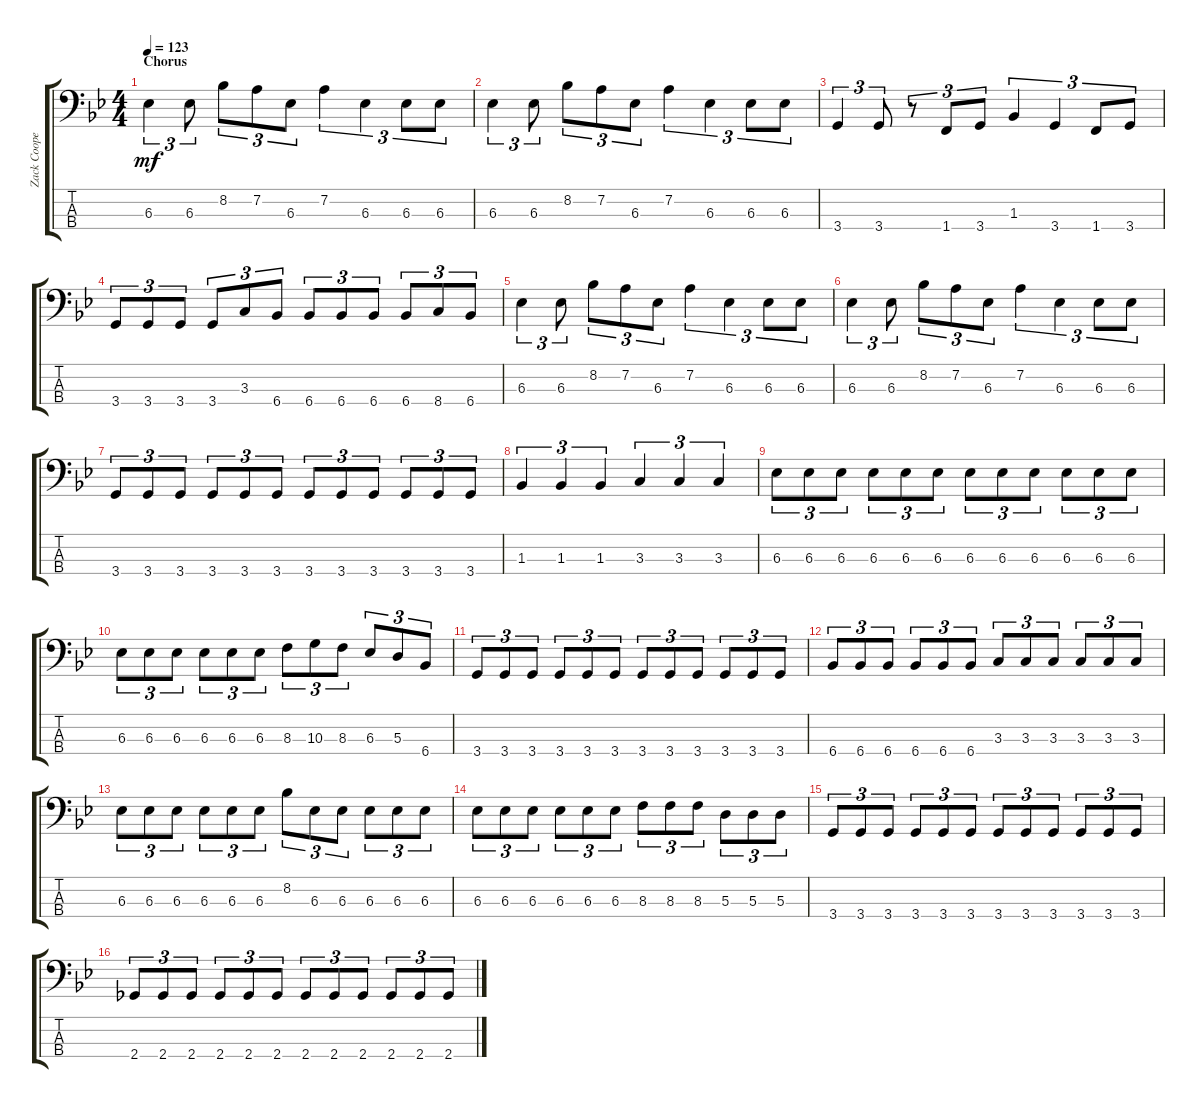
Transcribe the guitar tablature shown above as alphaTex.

\track ("Zack Cooper" "Zack Coope") {instrument electricbassfinger}
\staff {score tabs}
\tuning (G2 D2 A1 E1) {hide}
\ts (4 4)
\section ("" "Chorus")
\tempo 123
\clef f4
\ks gminor
6.3.4{tu (3 2) dy mf} 6.3.8{tu (3 2)} 8.2.8{tu (3 2)} 7.2.8{tu (3 2)} 6.3.8{tu (3 2)} 7.2.4{tu (3 2)} 6.3.4{tu (3 2)} 6.3.8{tu (3 2)} 6.3.8{tu (3 2)} |
6.3.4{tu (3 2)} 6.3.8{tu (3 2)} 8.2.8{tu (3 2)} 7.2.8{tu (3 2)} 6.3.8{tu (3 2)} 7.2.4{tu (3 2)} 6.3.4{tu (3 2)} 6.3.8{tu (3 2)} 6.3.8{tu (3 2)} |
3.4.4{tu (3 2)} 3.4.8{tu (3 2)} r.8{tu (3 2)} 1.4.8{tu (3 2)} 3.4.8{tu (3 2)} 1.3.4{tu (3 2)} 3.4.4{tu (3 2)} 1.4.8{tu (3 2)} 3.4.8{tu (3 2)} |
3.4.8{tu (3 2)} 3.4.8{tu (3 2)} 3.4.8{tu (3 2)} 3.4.8{tu (3 2)} 3.3.8{tu (3 2)} 6.4.8{tu (3 2)} 6.4.8{tu (3 2)} 6.4.8{tu (3 2)} 6.4.8{tu (3 2)} 6.4.8{tu (3 2)} 8.4.8{tu (3 2)} 6.4.8{tu (3 2)} |
6.3.4{tu (3 2)} 6.3.8{tu (3 2)} 8.2.8{tu (3 2)} 7.2.8{tu (3 2)} 6.3.8{tu (3 2)} 7.2.4{tu (3 2)} 6.3.4{tu (3 2)} 6.3.8{tu (3 2)} 6.3.8{tu (3 2)} |
6.3.4{tu (3 2)} 6.3.8{tu (3 2)} 8.2.8{tu (3 2)} 7.2.8{tu (3 2)} 6.3.8{tu (3 2)} 7.2.4{tu (3 2)} 6.3.4{tu (3 2)} 6.3.8{tu (3 2)} 6.3.8{tu (3 2)} |
3.4.8{tu (3 2)} 3.4.8{tu (3 2)} 3.4.8{tu (3 2)} 3.4.8{tu (3 2)} 3.4.8{tu (3 2)} 3.4.8{tu (3 2)} 3.4.8{tu (3 2)} 3.4.8{tu (3 2)} 3.4.8{tu (3 2)} 3.4.8{tu (3 2)} 3.4.8{tu (3 2)} 3.4.8{tu (3 2)} |
1.3.4{tu (3 2)} 1.3.4{tu (3 2)} 1.3.4{tu (3 2)} 3.3.4{tu (3 2)} 3.3.4{tu (3 2)} 3.3.4{tu (3 2)} |
6.3.8{tu (3 2)} 6.3.8{tu (3 2)} 6.3.8{tu (3 2)} 6.3.8{tu (3 2)} 6.3.8{tu (3 2)} 6.3.8{tu (3 2)} 6.3.8{tu (3 2)} 6.3.8{tu (3 2)} 6.3.8{tu (3 2)} 6.3.8{tu (3 2)} 6.3.8{tu (3 2)} 6.3.8{tu (3 2)} |
6.3.8{tu (3 2)} 6.3.8{tu (3 2)} 6.3.8{tu (3 2)} 6.3.8{tu (3 2)} 6.3.8{tu (3 2)} 6.3.8{tu (3 2)} 8.3.8{tu (3 2)} 10.3.8{tu (3 2)} 8.3.8{tu (3 2)} 6.3.8{tu (3 2)} 5.3.8{tu (3 2)} 6.4.8{tu (3 2)} |
3.4.8{tu (3 2)} 3.4.8{tu (3 2)} 3.4.8{tu (3 2)} 3.4.8{tu (3 2)} 3.4.8{tu (3 2)} 3.4.8{tu (3 2)} 3.4.8{tu (3 2)} 3.4.8{tu (3 2)} 3.4.8{tu (3 2)} 3.4.8{tu (3 2)} 3.4.8{tu (3 2)} 3.4.8{tu (3 2)} |
6.4.8{tu (3 2)} 6.4.8{tu (3 2)} 6.4.8{tu (3 2)} 6.4.8{tu (3 2)} 6.4.8{tu (3 2)} 6.4.8{tu (3 2)} 3.3.8{tu (3 2)} 3.3.8{tu (3 2)} 3.3.8{tu (3 2)} 3.3.8{tu (3 2)} 3.3.8{tu (3 2)} 3.3.8{tu (3 2)} |
6.3.8{tu (3 2)} 6.3.8{tu (3 2)} 6.3.8{tu (3 2)} 6.3.8{tu (3 2)} 6.3.8{tu (3 2)} 6.3.8{tu (3 2)} 8.2.8{tu (3 2)} 6.3.8{tu (3 2)} 6.3.8{tu (3 2)} 6.3.8{tu (3 2)} 6.3.8{tu (3 2)} 6.3.8{tu (3 2)} |
6.3.8{tu (3 2)} 6.3.8{tu (3 2)} 6.3.8{tu (3 2)} 6.3.8{tu (3 2)} 6.3.8{tu (3 2)} 6.3.8{tu (3 2)} 8.3.8{tu (3 2)} 8.3.8{tu (3 2)} 8.3.8{tu (3 2)} 5.3.8{tu (3 2)} 5.3.8{tu (3 2)} 5.3.8{tu (3 2)} |
3.4.8{tu (3 2)} 3.4.8{tu (3 2)} 3.4.8{tu (3 2)} 3.4.8{tu (3 2)} 3.4.8{tu (3 2)} 3.4.8{tu (3 2)} 3.4.8{tu (3 2)} 3.4.8{tu (3 2)} 3.4.8{tu (3 2)} 3.4.8{tu (3 2)} 3.4.8{tu (3 2)} 3.4.8{tu (3 2)} |
2.4.8{tu (3 2)} 2.4.8{tu (3 2)} 2.4.8{tu (3 2)} 2.4.8{tu (3 2)} 2.4.8{tu (3 2)} 2.4.8{tu (3 2)} 2.4.8{tu (3 2)} 2.4.8{tu (3 2)} 2.4.8{tu (3 2)} 2.4.8{tu (3 2)} 2.4.8{tu (3 2)} 2.4.8{tu (3 2)}
